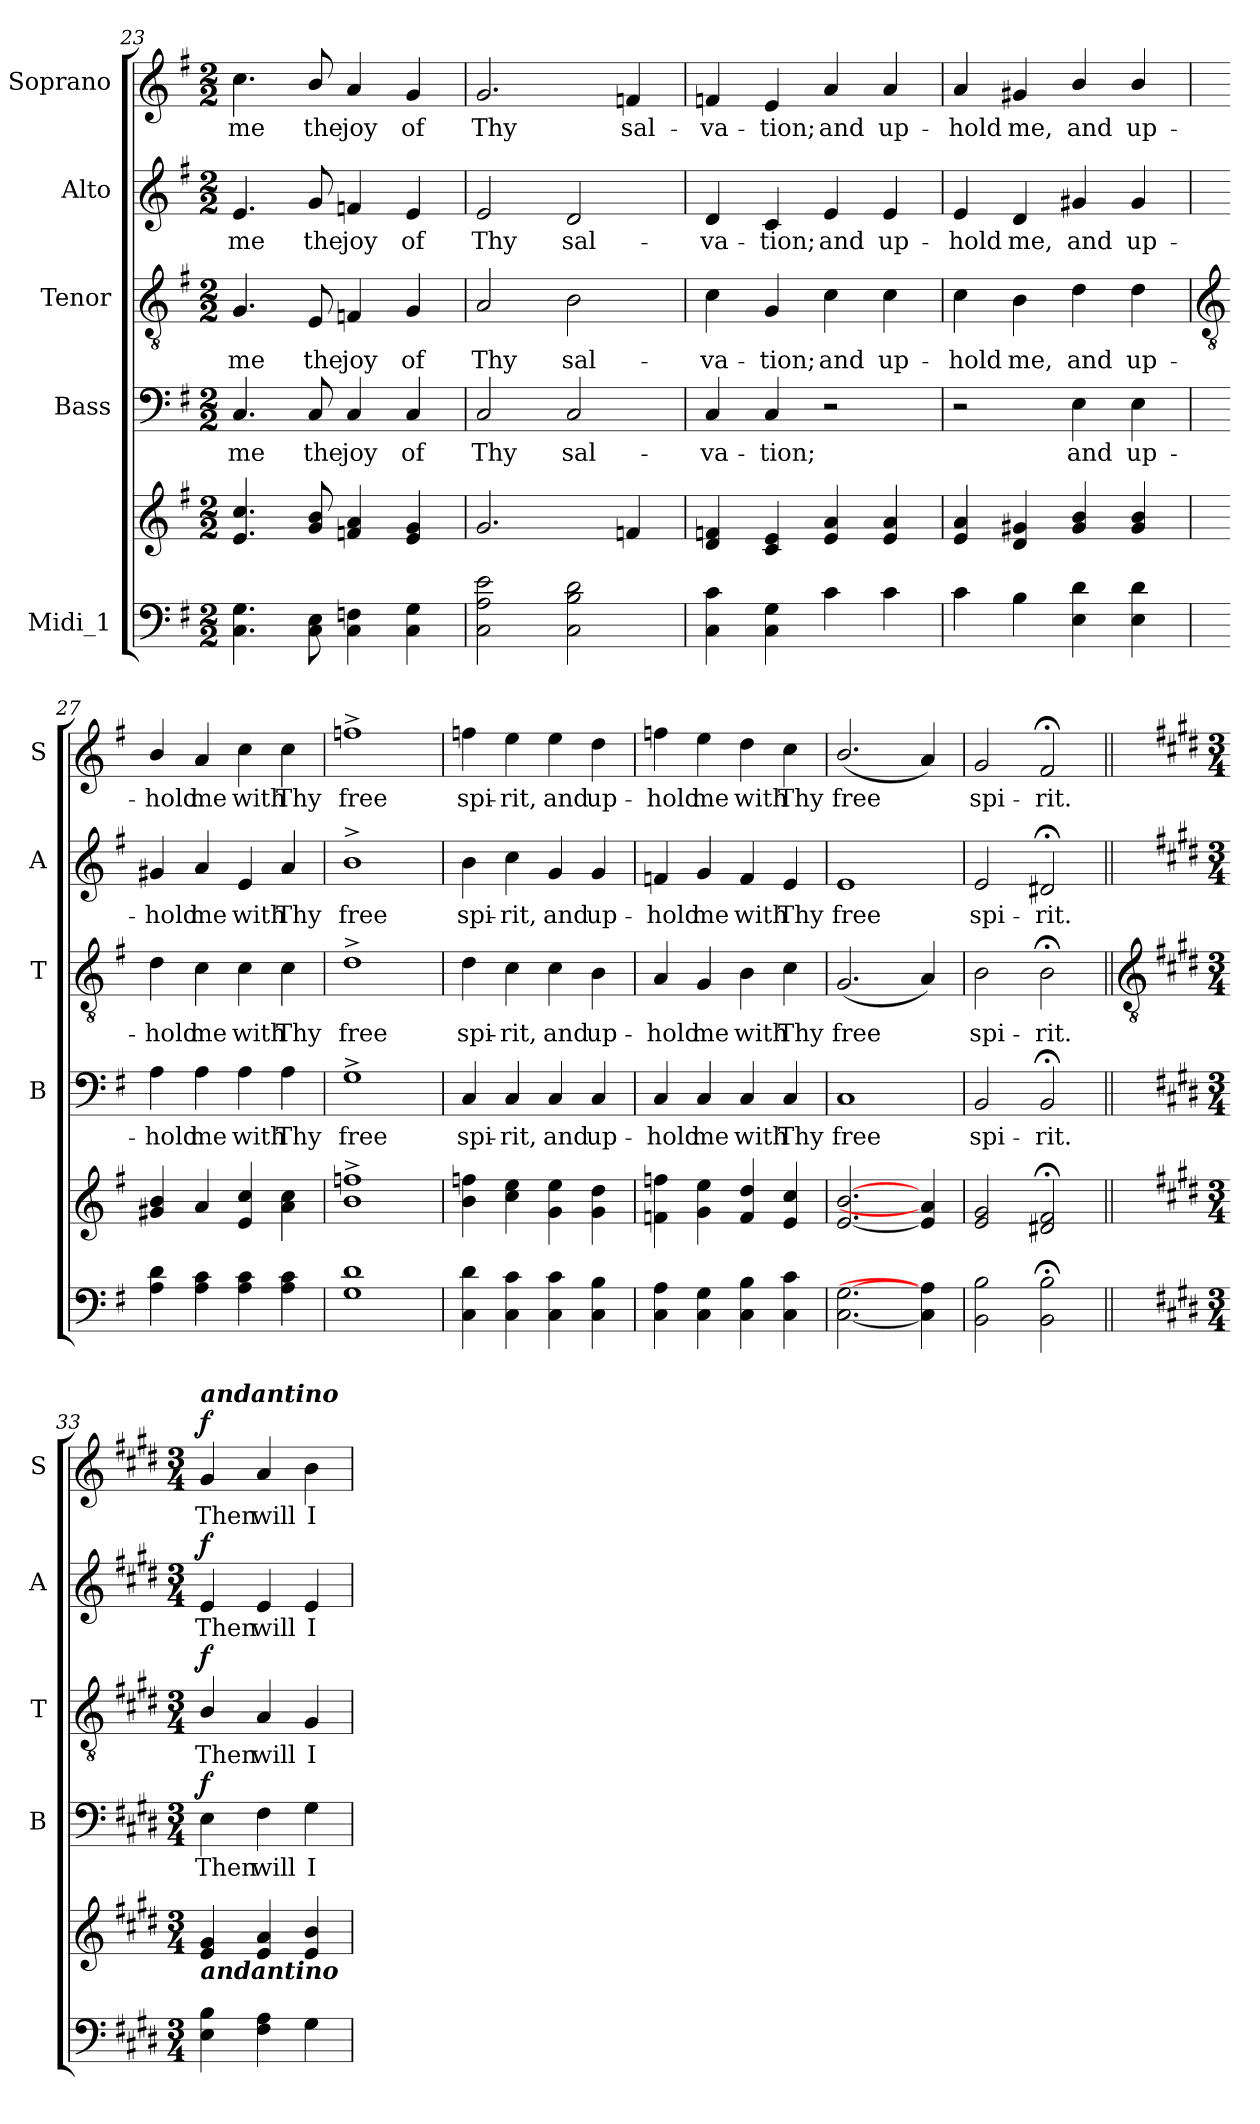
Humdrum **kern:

**kern	**kern	**kern	**text	**dynam	**kern	**text	**dynam	**kern	**text	**dynam	**kern	**text	**dynam
*part5	*part5	*part4	*part4	*part4	*part3	*part3	*part3	*part2	*part2	*part2	*part1	*part1	*part1
*staff6	*staff5	*staff4	*staff4	*staff4	*staff3	*staff3	*staff3	*staff2	*staff2	*staff2	*staff1	*staff1	*staff1
*I"Midi_1	*	*I"Bass	*	*	*I"Tenor	*	*	*I"Alto	*	*	*I"Soprano	*	*
*	*	*I'B	*	*	*I'T	*	*	*I'A	*	*	*I'S	*	*
*clefF4	*clefG2	*clefF4	*	*	*clefGv2	*	*	*clefG2	*	*	*clefG2	*	*
*k[f#]	*k[f#]	*k[f#]	*	*	*k[f#]	*	*	*k[f#]	*	*	*k[f#]	*	*
*G:	*G:	*G:	*	*	*G:	*	*	*G:	*	*	*G:	*	*
*M2/2	*M2/2	*M2/2	*	*	*M2/2	*	*	*M2/2	*	*	*M2/2	*	*
=23	=23	=23	=23	=23	=23	=23	=23	=23	=23	=23	=23	=23	=23
!	!	!	!LO:LY:b	!	!	!LO:LY:b	!	!	!LO:LY:b	!	!	!LO:LY:b	!
4.C 4.G	4.e 4.cc	4.C	me	.	4.G	me	.	4.e	me	.	4.cc	me	.
!	!	!	!LO:LY:b	!	!	!LO:LY:b	!	!	!LO:LY:b	!	!	!LO:LY:b	!
8C 8E	8g 8b	8C	the	.	8E	the	.	8g	the	.	8b/	the	.
!	!	!	!LO:LY:b	!	!	!LO:LY:b	!	!	!LO:LY:b	!	!	!LO:LY:b	!
4C 4Fn	4fn 4a	4C	joy	.	4Fn	joy	.	4fn	joy	.	4a	joy	.
!	!	!	!LO:LY:b	!	!	!LO:LY:b	!	!	!LO:LY:b	!	!	!LO:LY:b	!
4C 4G	4e 4g	4C	of	.	4G	of	.	4e	of	.	4g	of	.
=24	=24	=24	=24	=24	=24	=24	=24	=24	=24	=24	=24	=24	=24
!	!	!	!LO:LY:b	!	!	!LO:LY:b	!	!	!LO:LY:b	!	!	!LO:LY:b	!
2C 2A 2e	2.g	2C	Thy	.	2A	Thy	.	2e	Thy	.	2.g	Thy	.
!	!	!	!LO:LY:b	!	!	!LO:LY:b	!	!	!LO:LY:b	!	!	!	!
2C 2B 2d	.	2C	sal-	.	2B	sal-	.	2d	sal-	.	.	.	.
!	!	!	!	!	!	!	!	!	!	!	!	!LO:LY:b	!
.	4fn	.	.	.	.	.	.	.	.	.	4fn	sal-	.
=25	=25	=25	=25	=25	=25	=25	=25	=25	=25	=25	=25	=25	=25
!	!	!	!LO:LY:b	!	!	!LO:LY:b	!	!	!LO:LY:b	!	!	!LO:LY:b	!
4C 4c	4d 4fn	4C	-va-	.	4c	-va-	.	4d	-va-	.	4fn	-va-	.
!	!	!	!LO:LY:b	!	!	!LO:LY:b	!	!	!LO:LY:b	!	!	!LO:LY:b	!
4C 4G	4c 4e	4C	-tion;	.	4G	-tion;	.	4c	-tion;	.	4e	-tion;	.
!	!	!	!	!	!	!LO:LY:b	!	!	!LO:LY:b	!	!	!LO:LY:b	!
4c	4e 4a	2r	.	.	4c	and	.	4e	and	.	4a	and	.
!	!	!	!	!	!	!LO:LY:b	!	!	!LO:LY:b	!	!	!LO:LY:b	!
4c	4e 4a	.	.	.	4c	up-	.	4e	up-	.	4a	up-	.
=26	=26	=26	=26	=26	=26	=26	=26	=26	=26	=26	=26	=26	=26
!	!	!	!	!	!	!LO:LY:b	!	!	!LO:LY:b	!	!	!LO:LY:b	!
4c	4e 4a	2r	.	.	4c	-hold	.	4e	-hold	.	4a	-hold	.
!	!	!	!	!	!	!LO:LY:b	!	!	!LO:LY:b	!	!	!LO:LY:b	!
4B	4d 4g#X	.	.	.	4B	me,	.	4d	me,	.	4g#X	me,	.
!	!	!	!LO:LY:b	!	!	!LO:LY:b	!	!	!LO:LY:b	!	!	!LO:LY:b	!
4E 4d	4g# 4b	4E	and	.	4d	and	.	4g#X	and	.	4b/	and	.
!	!	!	!LO:LY:b	!	!	!LO:LY:b	!	!	!LO:LY:b	!	!	!LO:LY:b	!
4E 4d	4g# 4b	4E	up-	.	4d	up-	.	4g#	up-	.	4b/	up-	.
!!LO:LB:g=z
=27	=27	=27	=27	=27	=27	=27	=27	=27	=27	=27	=27	=27	=27
*	*	*	*	*	*clefGv2	*	*	*	*	*	*	*	*
!	!	!	!LO:LY:b	!	!	!LO:LY:b	!	!	!LO:LY:b	!	!	!LO:LY:b	!
4A 4d	4g#X 4b	4A	-hold	.	4d	-hold	.	4g#X	-hold	.	4b/	-hold	.
!	!	!	!LO:LY:b	!	!	!LO:LY:b	!	!	!LO:LY:b	!	!	!LO:LY:b	!
4A 4c	4a	4A	me	.	4c	me	.	4a	me	.	4a	me	.
!	!	!	!LO:LY:b	!	!	!LO:LY:b	!	!	!LO:LY:b	!	!	!LO:LY:b	!
4A 4c	4e 4cc	4A	with	.	4c	with	.	4e	with	.	4cc	with	.
!	!	!	!LO:LY:b	!	!	!LO:LY:b	!	!	!LO:LY:b	!	!	!LO:LY:b	!
4A 4c	4a 4cc	4A	Thy	.	4c	Thy	.	4a	Thy	.	4cc	Thy	.
=28	=28	=28	=28	=28	=28	=28	=28	=28	=28	=28	=28	=28	=28
!	!	!	!LO:LY:b	!	!	!LO:LY:b	!	!	!LO:LY:b	!	!	!LO:LY:b	!
1G 1d	1b^ 1ffn^	1G^	free	.	1d^	free	.	1b^	free	.	1ffn^	free	.
=29	=29	=29	=29	=29	=29	=29	=29	=29	=29	=29	=29	=29	=29
!	!	!	!LO:LY:b	!	!	!LO:LY:b	!	!	!LO:LY:b	!	!	!LO:LY:b	!
4C 4d	4b 4ffn	4C	spi-	.	4d	spi-	.	4b	spi-	.	4ffn	spi-	.
!	!	!	!LO:LY:b	!	!	!LO:LY:b	!	!	!LO:LY:b	!	!	!LO:LY:b	!
4C 4c	4cc 4ee	4C	-rit,	.	4c	-rit,	.	4cc	-rit,	.	4ee	-rit,	.
!	!	!	!LO:LY:b	!	!	!LO:LY:b	!	!	!LO:LY:b	!	!	!LO:LY:b	!
4C 4c	4g 4ee	4C	and	.	4c	and	.	4g	and	.	4ee	and	.
!	!	!	!LO:LY:b	!	!	!LO:LY:b	!	!	!LO:LY:b	!	!	!LO:LY:b	!
4C 4B	4g 4dd	4C	up-	.	4B	up-	.	4g	up-	.	4dd	up-	.
=30	=30	=30	=30	=30	=30	=30	=30	=30	=30	=30	=30	=30	=30
!	!	!	!LO:LY:b	!	!	!LO:LY:b	!	!	!LO:LY:b	!	!	!LO:LY:b	!
4C 4A	4fn 4ffn	4C	-hold	.	4A	-hold	.	4fn	-hold	.	4ffn	-hold	.
!	!	!	!LO:LY:b	!	!	!LO:LY:b	!	!	!LO:LY:b	!	!	!LO:LY:b	!
4C 4G	4g 4ee	4C	me	.	4G	me	.	4g	me	.	4ee	me	.
!	!	!	!LO:LY:b	!	!	!LO:LY:b	!	!	!LO:LY:b	!	!	!LO:LY:b	!
4C 4B	4f 4dd	4C	with	.	4B	with	.	4f	with	.	4dd	with	.
!	!	!	!LO:LY:b	!	!	!LO:LY:b	!	!	!LO:LY:b	!	!	!LO:LY:b	!
4C 4c	4e 4cc	4C	Thy	.	4c	Thy	.	4e	Thy	.	4cc	Thy	.
=31	=31	=31	=31	=31	=31	=31	=31	=31	=31	=31	=31	=31	=31
!	!	!	!LO:LY:b	!	!	!LO:LY:b	!	!	!LO:LY:b	!	!	!LO:LY:b	!
[2.C [2.G	[2.e [2.b	1C	free	.	(<2.G	free	.	1e	free	.	(<2.b/	free	.
4C] 4A]	4e] 4a]	.	.	.	4A)	.	.	.	.	.	4a)	.	.
=32	=32	=32	=32	=32	=32	=32	=32	=32	=32	=32	=32	=32	=32
!	!	!	!LO:LY:b	!	!	!LO:LY:b	!	!	!LO:LY:b	!	!	!LO:LY:b	!
2BB 2B	2e 2g	2BB	spi-	.	2B	spi-	.	2e	spi-	.	2g	spi-	.
!	!	!	!LO:LY:b	!	!	!LO:LY:b	!	!	!LO:LY:b	!	!	!LO:LY:b	!
2BB; 2B;	2d#X;< 2f#;<	2BB;<	-rit.	.	2B;<	-rit.	.	2d#X;<	-rit.	.	2f#;<	-rit.	.
!!LO:LB:g=z
=33||	=33||	=33||	=33||	=33||	=33||	=33||	=33||	=33||	=33||	=33||	=33||	=33||	=33||
*	*	*	*	*	*clefGv2	*	*	*	*	*	*	*	*
*k[f#c#g#d#]	*k[f#c#g#d#]	*k[f#c#g#d#]	*	*	*k[f#c#g#d#]	*	*	*k[f#c#g#d#]	*	*	*k[f#c#g#d#]	*	*
*E:	*E:	*E:	*	*	*E:	*	*	*E:	*	*	*E:	*	*
*M3/4	*M3/4	*M3/4	*	*	*M3/4	*	*	*M3/4	*	*	*M3/4	*	*
!	!	!	!	!	!	!	!	!	!	!	!LO:TX:a:Bi:t=andantino	!	!
!	!LO:TX:b:Bi:t=andantino	!	!	!	!	!	!	!	!	!	!	!	!
!	!	!	!LO:LY:b	!LO:DY:b	!	!LO:LY:b	!LO:DY:b	!	!LO:LY:b	!LO:DY:b	!	!LO:LY:b	!LO:DY:b
4E 4B	4e 4g#	4E	Then	f	4B/	Then	f	4e	Then	f	4g#	Then	f
!	!	!	!LO:LY:b	!	!	!LO:LY:b	!	!	!LO:LY:b	!	!	!LO:LY:b	!
4F# 4A	4e 4a	4F#	will	.	4A	will	.	4e	will	.	4a	will	.
!	!	!	!LO:LY:b	!	!	!LO:LY:b	!	!	!LO:LY:b	!	!	!LO:LY:b	!
4G#	4e 4b	4G#	I	.	4G#	I	.	4e	I	.	4b	I	.
=	=	=	=	=	=	=	=	=	=	=	=	=	=
*-	*-	*-	*-	*-	*-	*-	*-	*-	*-	*-	*-	*-	*-
